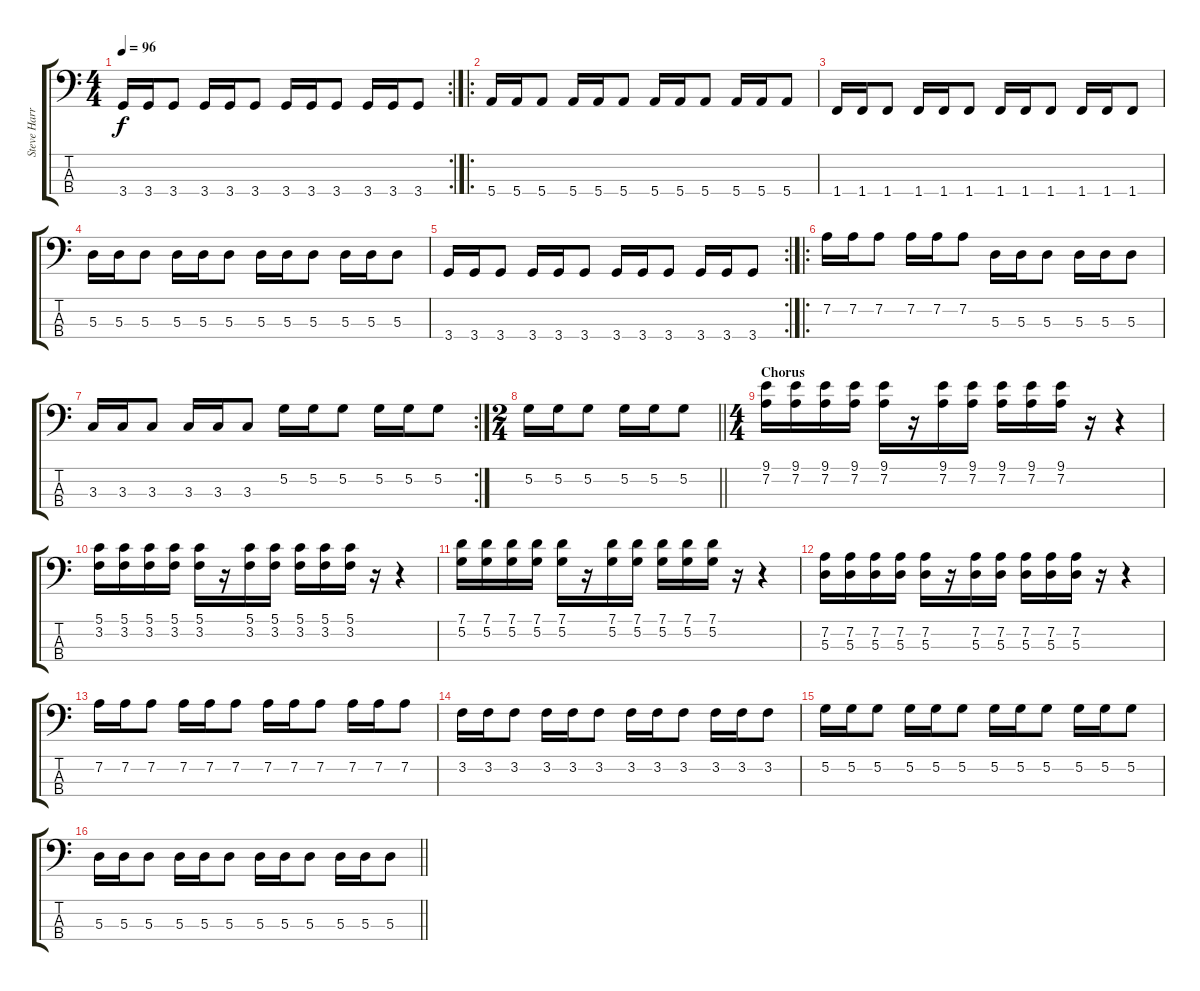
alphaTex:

\track ("Steve Harris" "Steve Harr") {instrument electricbassfinger}
\staff {score tabs}
\tuning (G2 D2 A1 E1) {hide}
\rc 2
\ts (4 4)
\tempo 96
\clef f4
\ks c
3.4.16{dy f} 3.4.16 3.4.8 3.4.16 3.4.16 3.4.8 3.4.16 3.4.16 3.4.8 3.4.16 3.4.16 3.4.8 |
\ro
5.4.16 5.4.16 5.4.8 5.4.16 5.4.16 5.4.8 5.4.16 5.4.16 5.4.8 5.4.16 5.4.16 5.4.8 |
1.4.16 1.4.16 1.4.8 1.4.16 1.4.16 1.4.8 1.4.16 1.4.16 1.4.8 1.4.16 1.4.16 1.4.8 |
5.3.16 5.3.16 5.3.8 5.3.16 5.3.16 5.3.8 5.3.16 5.3.16 5.3.8 5.3.16 5.3.16 5.3.8 |
\rc 2
3.4.16 3.4.16 3.4.8 3.4.16 3.4.16 3.4.8 3.4.16 3.4.16 3.4.8 3.4.16 3.4.16 3.4.8 |
\ro
7.2.16 7.2.16 7.2.8 7.2.16 7.2.16 7.2.8 5.3.16 5.3.16 5.3.8 5.3.16 5.3.16 5.3.8 |
\rc 2
3.3.16 3.3.16 3.3.8 3.3.16 3.3.16 3.3.8 5.2.16 5.2.16 5.2.8 5.2.16 5.2.16 5.2.8 |
\ts (2 4)
\barLineRight lightlight
5.2.16 5.2.16 5.2.8 5.2.16 5.2.16 5.2.8 |
\ts (4 4)
\section ("" "Chorus")
(9.1 7.2).16 (9.1 7.2).16 (9.1 7.2).16 (9.1 7.2).16 (9.1 7.2).16 r.16 (9.1 7.2).16 (9.1 7.2).16 (9.1 7.2).16 (9.1 7.2).16 (9.1 7.2).16 r.16 r.4 |
(5.1 3.2).16 (5.1 3.2).16 (5.1 3.2).16 (5.1 3.2).16 (5.1 3.2).16 r.16 (5.1 3.2).16 (5.1 3.2).16 (5.1 3.2).16 (5.1 3.2).16 (5.1 3.2).16 r.16 r.4 |
(7.1 5.2).16 (7.1 5.2).16 (7.1 5.2).16 (7.1 5.2).16 (7.1 5.2).16 r.16 (7.1 5.2).16 (7.1 5.2).16 (7.1 5.2).16 (7.1 5.2).16 (7.1 5.2).16 r.16 r.4 |
(7.2 5.3).16 (7.2 5.3).16 (7.2 5.3).16 (7.2 5.3).16 (7.2 5.3).16 r.16 (7.2 5.3).16 (7.2 5.3).16 (7.2 5.3).16 (7.2 5.3).16 (7.2 5.3).16 r.16 r.4 |
7.2.16 7.2.16 7.2.8 7.2.16 7.2.16 7.2.8 7.2.16 7.2.16 7.2.8 7.2.16 7.2.16 7.2.8 |
3.2.16 3.2.16 3.2.8 3.2.16 3.2.16 3.2.8 3.2.16 3.2.16 3.2.8 3.2.16 3.2.16 3.2.8 |
5.2.16 5.2.16 5.2.8 5.2.16 5.2.16 5.2.8 5.2.16 5.2.16 5.2.8 5.2.16 5.2.16 5.2.8 |
\barLineRight lightlight
5.3.16 5.3.16 5.3.8 5.3.16 5.3.16 5.3.8 5.3.16 5.3.16 5.3.8 5.3.16 5.3.16 5.3.8
